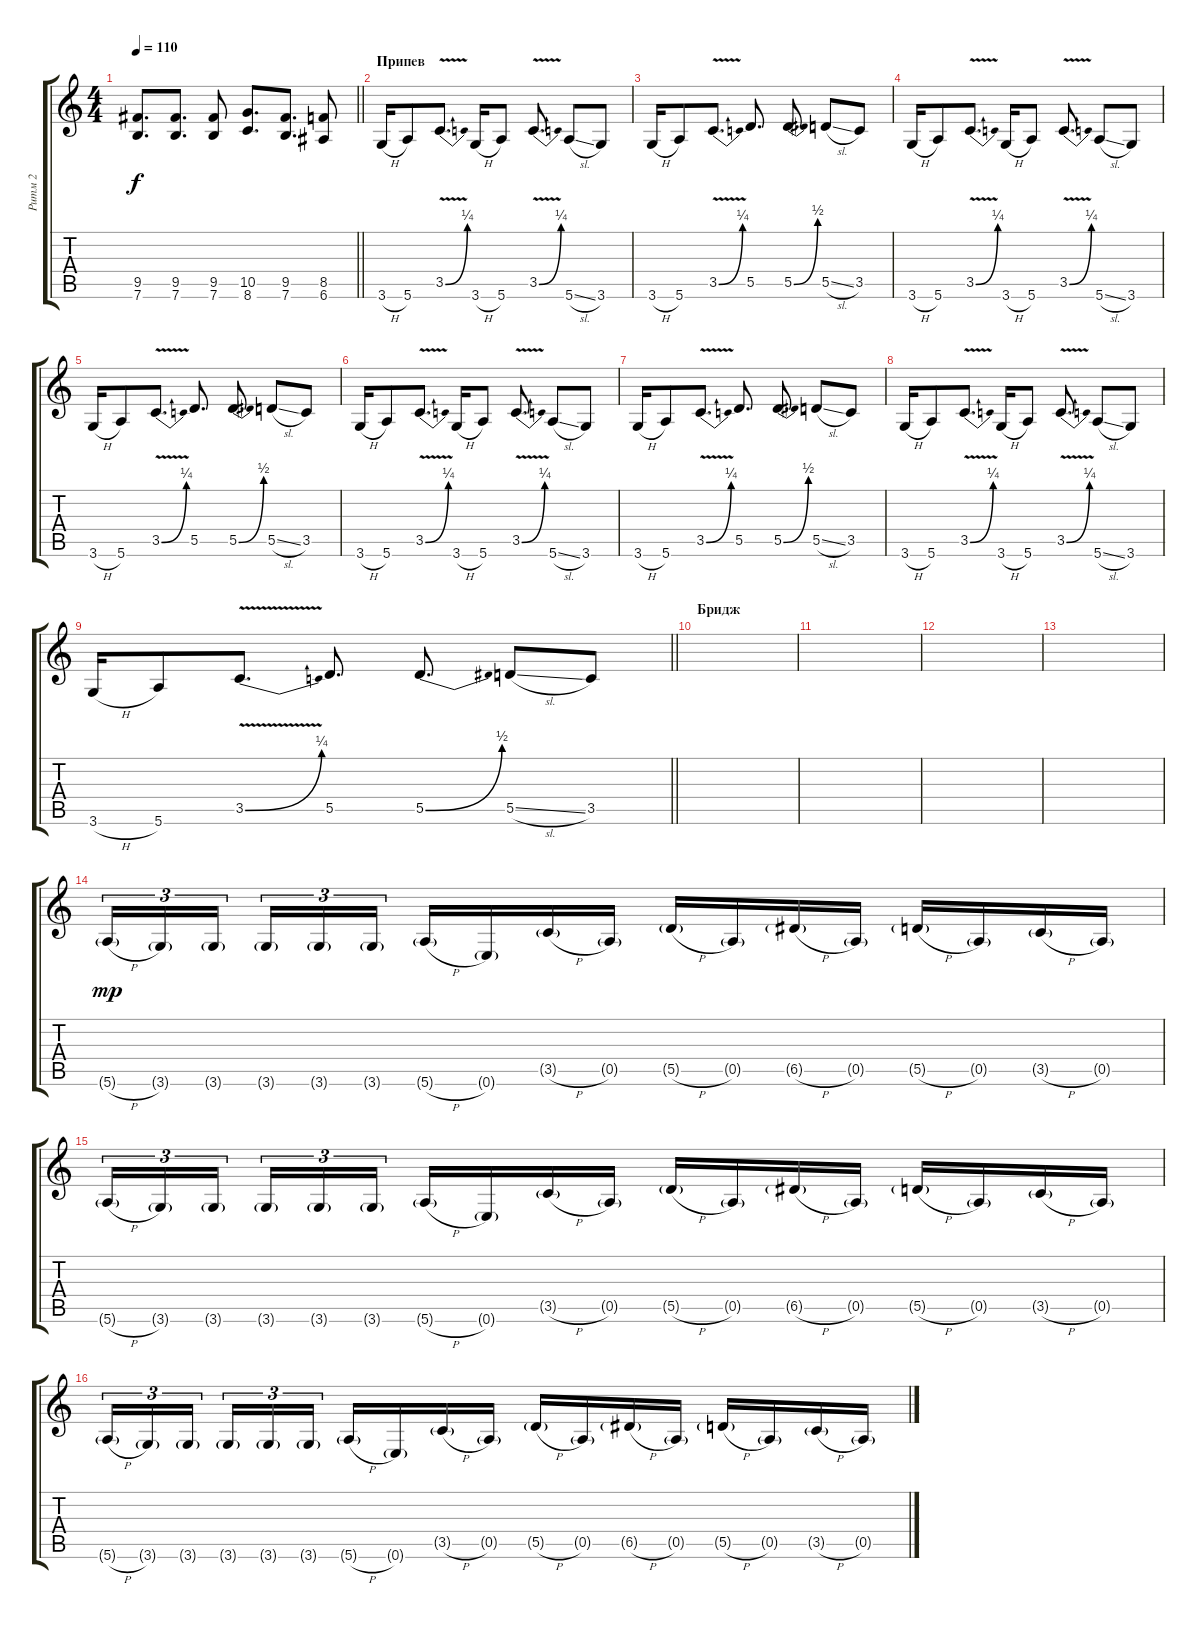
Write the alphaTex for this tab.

\track ("Ритм 2" "Ритм 2") {instrument overdrivenguitar}
\staff {score tabs}
\tuning (E4 B3 G3 D3 A2 E2) {hide}
\ts (4 4)
\tempo 110
\clef g2
\barLineRight lightlight
\ks c
(9.5 7.6).8{d dy f} (9.5 7.6).8{d} (9.5 7.6).8 (10.5 8.6).8{d} (9.5 7.6).8{d} (8.5 6.6).8 |
\section ("" "Припев")
3.6{h}.16 5.6.8 3.5{be (bend 0 0 60 1) v}.8{d} 3.6{h}.16 5.6.8 3.5{be (bend 0 0 60 1) v}.8{d} 5.6{sl}.8 3.6.8 |
3.6{h}.16 5.6.8 3.5{be (bend 0 0 60 1) v}.8{d} 5.5.8{d} 5.5{be (bend 0 0 60 2)}.8{d} 5.5{sl}.8 3.5.8 |
3.6{h}.16 5.6.8 3.5{be (bend 0 0 60 1) v}.8{d} 3.6{h}.16 5.6.8 3.5{be (bend 0 0 60 1) v}.8{d} 5.6{sl}.8 3.6.8 |
3.6{h}.16 5.6.8 3.5{be (bend 0 0 60 1) v}.8{d} 5.5.8{d} 5.5{be (bend 0 0 60 2)}.8{d} 5.5{sl}.8 3.5.8 |
3.6{h}.16 5.6.8 3.5{be (bend 0 0 60 1) v}.8{d} 3.6{h}.16 5.6.8 3.5{be (bend 0 0 60 1) v}.8{d} 5.6{sl}.8 3.6.8 |
3.6{h}.16 5.6.8 3.5{be (bend 0 0 60 1) v}.8{d} 5.5.8{d} 5.5{be (bend 0 0 60 2)}.8{d} 5.5{sl}.8 3.5.8 |
3.6{h}.16 5.6.8 3.5{be (bend 0 0 60 1) v}.8{d} 3.6{h}.16 5.6.8 3.5{be (bend 0 0 60 1) v}.8{d} 5.6{sl}.8 3.6.8 |
\barLineRight lightlight
3.6{h}.16 5.6.8 3.5{be (bend 0 0 60 1) v}.8{d} 5.5.8{d} 5.5{be (bend 0 0 60 2)}.8{d} 5.5{sl}.8 3.5.8 |
\section ("" "Бридж")
|
|
|
|
5.6{h g}.16{tu (3 2) dy mp} 3.6{g}.16{tu (3 2)} 3.6{g}.16{tu (3 2) beam splitsecondary} 3.6{g}.16{tu (3 2)} 3.6{g}.16{tu (3 2)} 3.6{g}.16{tu (3 2)} 5.6{h g}.16 0.6{g}.16 3.5{h g}.16 0.5{g}.16 5.5{h g}.16 0.5{g}.16 6.5{h g}.16 0.5{g}.16 5.5{h g}.16 0.5{g}.16 3.5{h g}.16 0.5{g}.16 |
5.6{h g}.16{tu (3 2)} 3.6{g}.16{tu (3 2)} 3.6{g}.16{tu (3 2) beam splitsecondary} 3.6{g}.16{tu (3 2)} 3.6{g}.16{tu (3 2)} 3.6{g}.16{tu (3 2)} 5.6{h g}.16 0.6{g}.16 3.5{h g}.16 0.5{g}.16 5.5{h g}.16 0.5{g}.16 6.5{h g}.16 0.5{g}.16 5.5{h g}.16 0.5{g}.16 3.5{h g}.16 0.5{g}.16 |
5.6{h g}.16{tu (3 2)} 3.6{g}.16{tu (3 2)} 3.6{g}.16{tu (3 2) beam splitsecondary} 3.6{g}.16{tu (3 2)} 3.6{g}.16{tu (3 2)} 3.6{g}.16{tu (3 2)} 5.6{h g}.16 0.6{g}.16 3.5{h g}.16 0.5{g}.16 5.5{h g}.16 0.5{g}.16 6.5{h g}.16 0.5{g}.16 5.5{h g}.16 0.5{g}.16 3.5{h g}.16 0.5{g}.16
